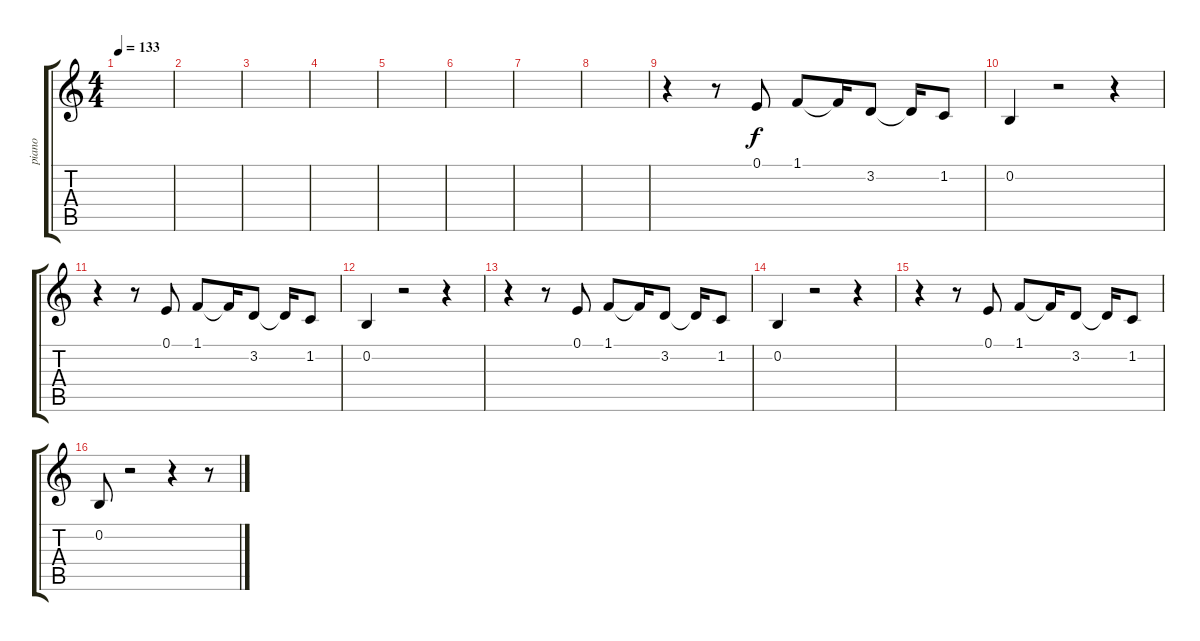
\track ("piano" "piano") {instrument electricgrandpiano}
\staff {score tabs}
\tuning (E4 B3 G3 D3 A2 E2) {hide}
\ts (4 4)
\tempo 133
\clef g2
\ks c
|
|
|
|
|
|
|
|
r.4 r.8 0.1.8 1.1.8 1.1{t}.16 3.2.8 3.2{t}.16 1.2.8 |
0.2.4 r.2 r.4 |
r.4 r.8 0.1.8 1.1.8 1.1{t}.16 3.2.8 3.2{t}.16 1.2.8 |
0.2.4 r.2 r.4 |
r.4 r.8 0.1.8 1.1.8 1.1{t}.16 3.2.8 3.2{t}.16 1.2.8 |
0.2.4 r.2 r.4 |
r.4 r.8 0.1.8 1.1.8 1.1{t}.16 3.2.8 3.2{t}.16 1.2.8 |
0.2.8 r.2 r.4 r.8
